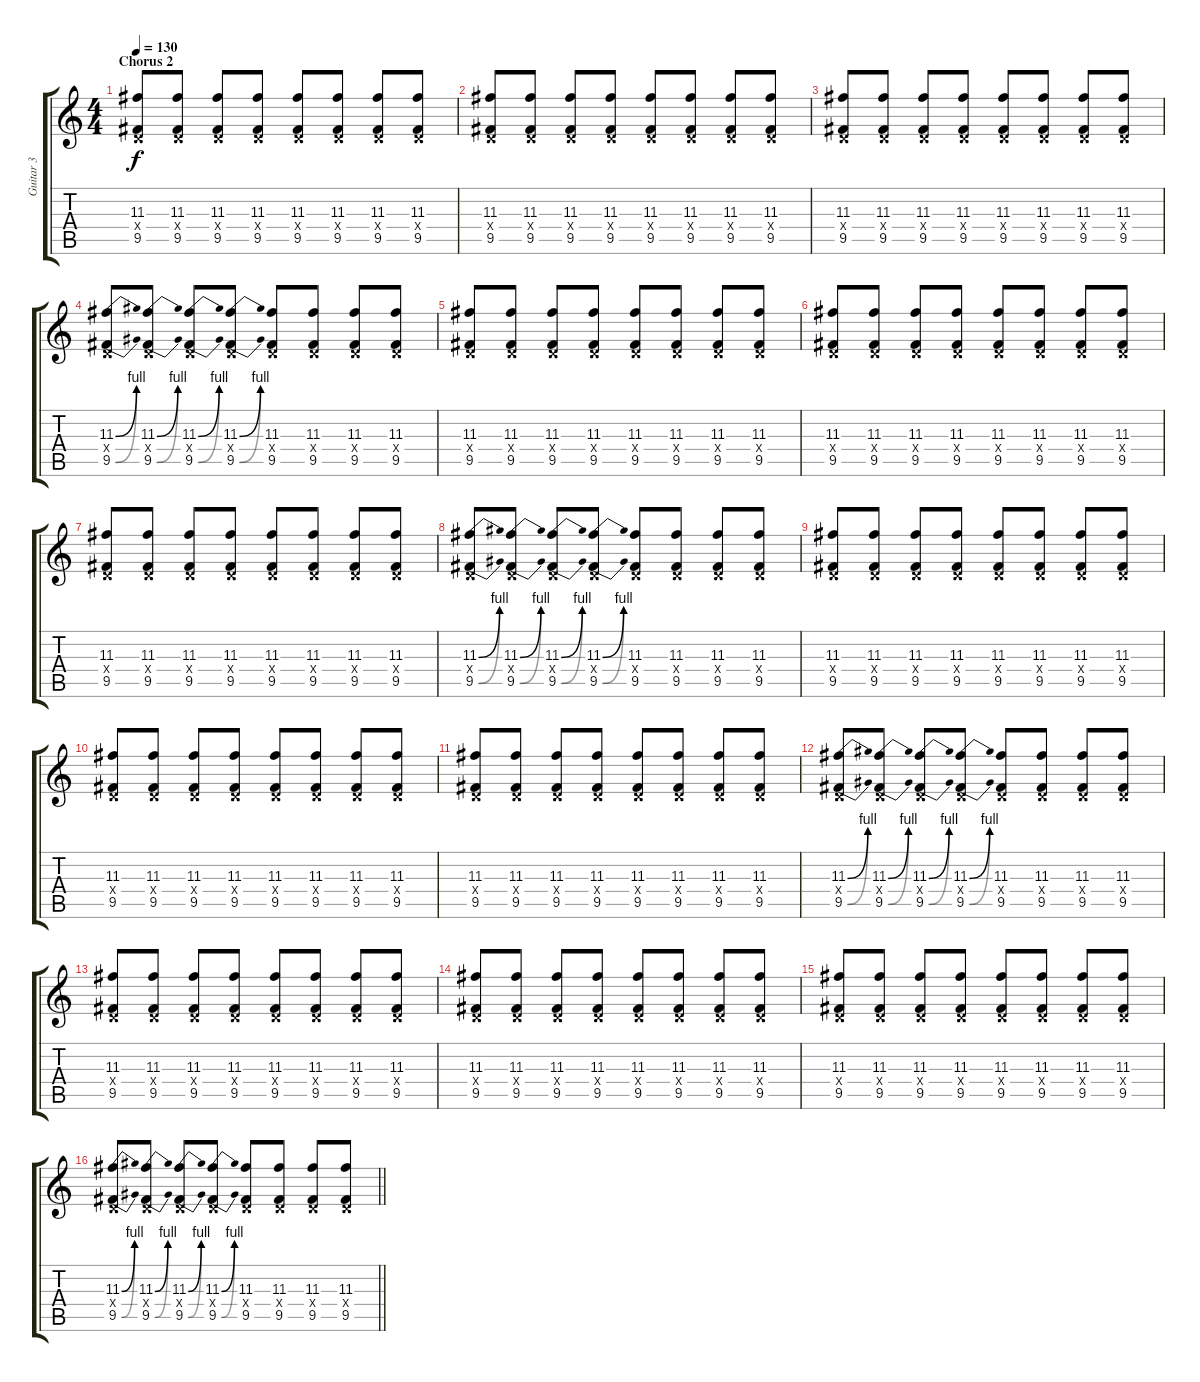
\track ("Guitar 3" "Guitar 3") {instrument distortionguitar}
\staff {score tabs}
\tuning (E4 B3 G3 D3 A2 E2) {hide}
\ts (4 4)
\section ("" "Chorus 2")
\tempo 130
\clef g2
\ks c
(11.3 0.4{x} 9.5).8{dy f volume 10} (11.3 0.4{x} 9.5).8 (11.3 0.4{x} 9.5).8 (11.3 0.4{x} 9.5).8 (11.3 0.4{x} 9.5).8 (11.3 0.4{x} 9.5).8 (11.3 0.4{x} 9.5).8 (11.3 0.4{x} 9.5).8 |
(11.3 0.4{x} 9.5).8 (11.3 0.4{x} 9.5).8 (11.3 0.4{x} 9.5).8 (11.3 0.4{x} 9.5).8 (11.3 0.4{x} 9.5).8 (11.3 0.4{x} 9.5).8 (11.3 0.4{x} 9.5).8 (11.3 0.4{x} 9.5).8 |
(11.3 0.4{x} 9.5).8 (11.3 0.4{x} 9.5).8 (11.3 0.4{x} 9.5).8 (11.3 0.4{x} 9.5).8 (11.3 0.4{x} 9.5).8 (11.3 0.4{x} 9.5).8 (11.3 0.4{x} 9.5).8 (11.3 0.4{x} 9.5).8 |
(11.3{be (bend 0 0 60 4)} 0.4{x} 9.5{be (bend 0 0 60 4)}).8 (11.3{be (bend 0 0 60 4)} 0.4{x} 9.5{be (bend 0 0 60 4)}).8 (11.3{be (bend 0 0 60 4)} 0.4{x} 9.5{be (bend 0 0 60 4)}).8 (11.3{be (bend 0 0 60 4)} 0.4{x} 9.5{be (bend 0 0 60 4)}).8 (11.3 0.4{x} 9.5).8 (11.3 0.4{x} 9.5).8 (11.3 0.4{x} 9.5).8 (11.3 0.4{x} 9.5).8 |
(11.3 0.4{x} 9.5).8 (11.3 0.4{x} 9.5).8 (11.3 0.4{x} 9.5).8 (11.3 0.4{x} 9.5).8 (11.3 0.4{x} 9.5).8 (11.3 0.4{x} 9.5).8 (11.3 0.4{x} 9.5).8 (11.3 0.4{x} 9.5).8 |
(11.3 0.4{x} 9.5).8 (11.3 0.4{x} 9.5).8 (11.3 0.4{x} 9.5).8 (11.3 0.4{x} 9.5).8 (11.3 0.4{x} 9.5).8 (11.3 0.4{x} 9.5).8 (11.3 0.4{x} 9.5).8 (11.3 0.4{x} 9.5).8 |
(11.3 0.4{x} 9.5).8 (11.3 0.4{x} 9.5).8 (11.3 0.4{x} 9.5).8 (11.3 0.4{x} 9.5).8 (11.3 0.4{x} 9.5).8 (11.3 0.4{x} 9.5).8 (11.3 0.4{x} 9.5).8 (11.3 0.4{x} 9.5).8 |
(11.3{be (bend 0 0 60 4)} 0.4{x} 9.5{be (bend 0 0 60 4)}).8 (11.3{be (bend 0 0 60 4)} 0.4{x} 9.5{be (bend 0 0 60 4)}).8 (11.3{be (bend 0 0 60 4)} 0.4{x} 9.5{be (bend 0 0 60 4)}).8 (11.3{be (bend 0 0 60 4)} 0.4{x} 9.5{be (bend 0 0 60 4)}).8 (11.3 0.4{x} 9.5).8 (11.3 0.4{x} 9.5).8 (11.3 0.4{x} 9.5).8 (11.3 0.4{x} 9.5).8 |
(11.3 0.4{x} 9.5).8 (11.3 0.4{x} 9.5).8 (11.3 0.4{x} 9.5).8 (11.3 0.4{x} 9.5).8 (11.3 0.4{x} 9.5).8 (11.3 0.4{x} 9.5).8 (11.3 0.4{x} 9.5).8 (11.3 0.4{x} 9.5).8 |
(11.3 0.4{x} 9.5).8 (11.3 0.4{x} 9.5).8 (11.3 0.4{x} 9.5).8 (11.3 0.4{x} 9.5).8 (11.3 0.4{x} 9.5).8 (11.3 0.4{x} 9.5).8 (11.3 0.4{x} 9.5).8 (11.3 0.4{x} 9.5).8 |
(11.3 0.4{x} 9.5).8 (11.3 0.4{x} 9.5).8 (11.3 0.4{x} 9.5).8 (11.3 0.4{x} 9.5).8 (11.3 0.4{x} 9.5).8 (11.3 0.4{x} 9.5).8 (11.3 0.4{x} 9.5).8 (11.3 0.4{x} 9.5).8 |
(11.3{be (bend 0 0 60 4)} 0.4{x} 9.5{be (bend 0 0 60 4)}).8 (11.3{be (bend 0 0 60 4)} 0.4{x} 9.5{be (bend 0 0 60 4)}).8 (11.3{be (bend 0 0 60 4)} 0.4{x} 9.5{be (bend 0 0 60 4)}).8 (11.3{be (bend 0 0 60 4)} 0.4{x} 9.5{be (bend 0 0 60 4)}).8 (11.3 0.4{x} 9.5).8 (11.3 0.4{x} 9.5).8 (11.3 0.4{x} 9.5).8 (11.3 0.4{x} 9.5).8 |
(11.3 0.4{x} 9.5).8 (11.3 0.4{x} 9.5).8 (11.3 0.4{x} 9.5).8 (11.3 0.4{x} 9.5).8 (11.3 0.4{x} 9.5).8 (11.3 0.4{x} 9.5).8 (11.3 0.4{x} 9.5).8 (11.3 0.4{x} 9.5).8 |
(11.3 0.4{x} 9.5).8 (11.3 0.4{x} 9.5).8 (11.3 0.4{x} 9.5).8 (11.3 0.4{x} 9.5).8 (11.3 0.4{x} 9.5).8 (11.3 0.4{x} 9.5).8 (11.3 0.4{x} 9.5).8 (11.3 0.4{x} 9.5).8 |
(11.3 0.4{x} 9.5).8 (11.3 0.4{x} 9.5).8 (11.3 0.4{x} 9.5).8 (11.3 0.4{x} 9.5).8 (11.3 0.4{x} 9.5).8 (11.3 0.4{x} 9.5).8 (11.3 0.4{x} 9.5).8 (11.3 0.4{x} 9.5).8 |
\barLineRight lightlight
(11.3{be (bend 0 0 60 4)} 0.4{x} 9.5{be (bend 0 0 60 4)}).8 (11.3{be (bend 0 0 60 4)} 0.4{x} 9.5{be (bend 0 0 60 4)}).8 (11.3{be (bend 0 0 60 4)} 0.4{x} 9.5{be (bend 0 0 60 4)}).8 (11.3{be (bend 0 0 60 4)} 0.4{x} 9.5{be (bend 0 0 60 4)}).8 (11.3 0.4{x} 9.5).8 (11.3 0.4{x} 9.5).8 (11.3 0.4{x} 9.5).8 (11.3 0.4{x} 9.5).8
